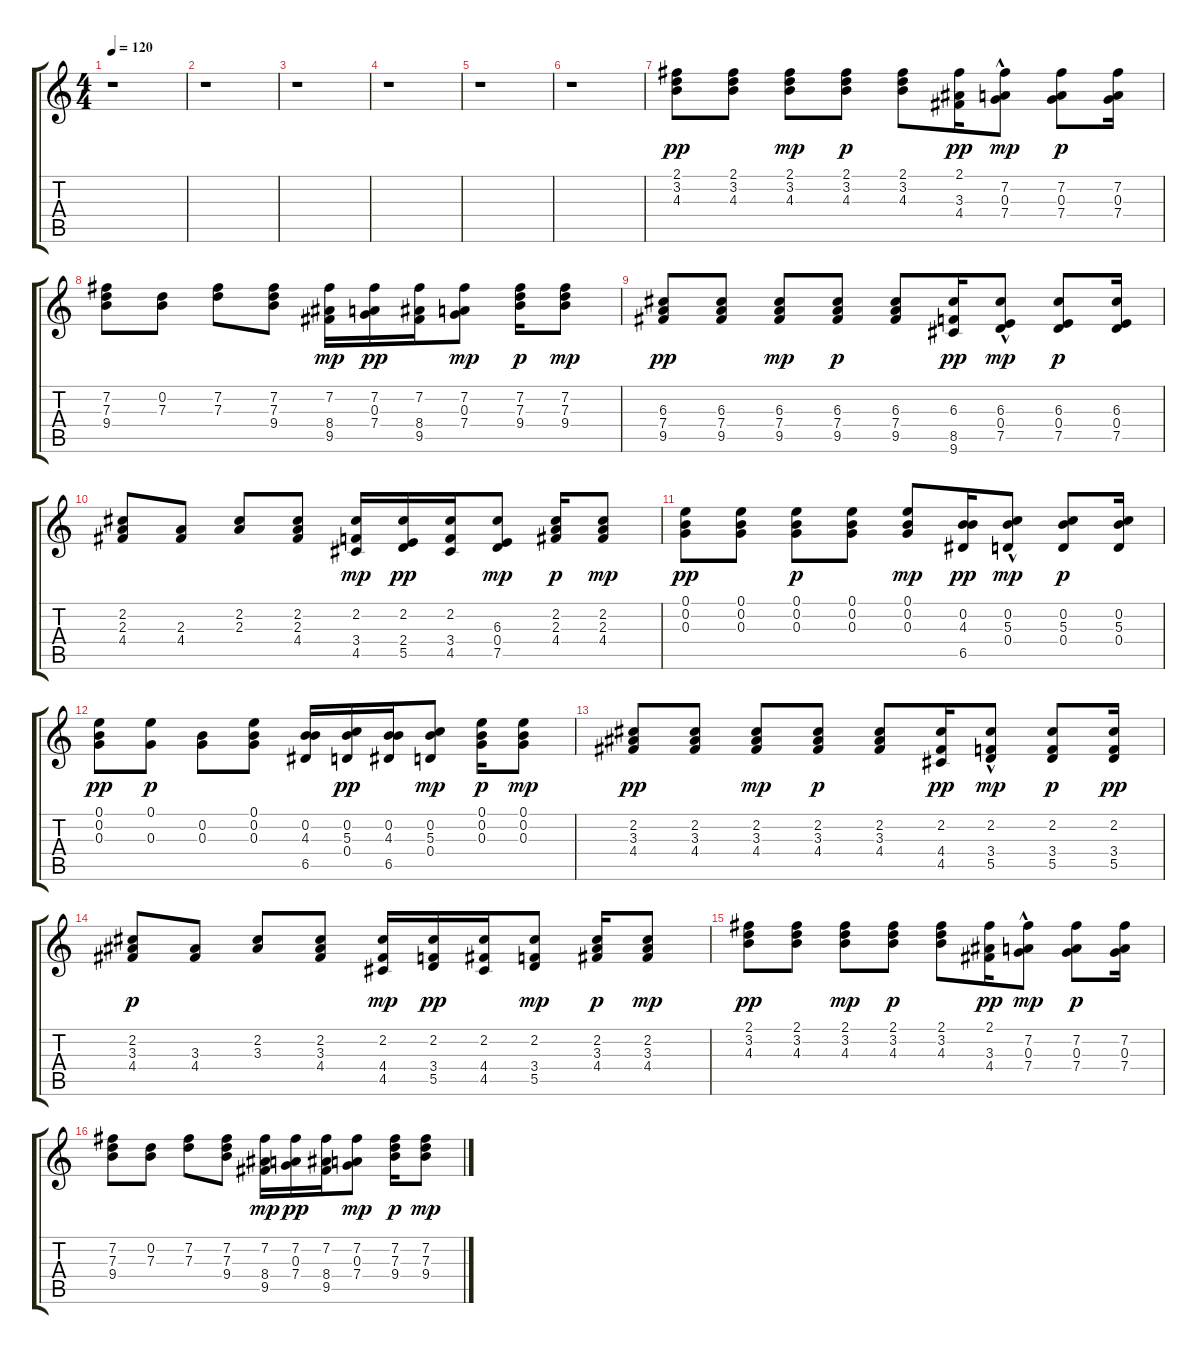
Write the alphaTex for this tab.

\track "" {instrument acousticguitarsteel}
\staff {score tabs}
\tuning (E4 B3 G3 D3 A2 E2) {hide}
\ts (4 4)
\tempo 120
\clef g2
\ks c
r.1{dy pp} |
r.1 |
r.1 |
r.1 |
r.1 |
r.1 |
(2.1 3.2 4.3).8 (2.1 3.2 4.3).8 (2.1 3.2 4.3).8{dy mp} (2.1 3.2 4.3).8{dy p} (2.1 3.2 4.3).8 (2.1 3.3 4.4).16{dy pp} (7.2 0.3{hac} 7.4{hac}).8{dy mp} (7.2 0.3 7.4).8{dy p} (7.2 0.3 7.4).16 |
(7.2 7.3 9.4).8 (0.2 7.3).8 (7.2 7.3).8 (7.2 7.3 9.4).8 (7.2 8.4 9.5).16{dy mp} (7.2 0.3 7.4).16{dy pp} (7.2 8.4 9.5).16 (7.2 0.3 7.4).8{dy mp} (7.2 7.3 9.4).16{dy p} (7.2 7.3 9.4).8{dy mp} |
(6.3 7.4 9.5).8{dy pp} (6.3 7.4 9.5).8 (6.3 7.4 9.5).8{dy mp} (6.3 7.4 9.5).8{dy p} (6.3 7.4 9.5).8 (6.3 8.5 9.6).16{dy pp} (6.3 0.4{hac} 7.5{hac}).8{dy mp} (6.3 0.4 7.5).8{dy p} (6.3 0.4 7.5).16 |
(2.2 2.3 4.4).8 (2.3 4.4).8 (2.2 2.3).8 (2.2 2.3 4.4).8 (2.2 3.4 4.5).16{dy mp} (2.2 2.4 5.5).16{dy pp} (2.2 3.4 4.5).16 (6.3 0.4 7.5).8{dy mp} (2.2 2.3 4.4).16{dy p} (2.2 2.3 4.4).8{dy mp} |
(0.1 0.2 0.3).8{dy pp} (0.1 0.2 0.3).8 (0.1 0.2 0.3).8{dy p} (0.1 0.2 0.3).8 (0.1 0.2 0.3).8{dy mp} (0.2 4.3 6.5).16{dy pp} (0.2 5.3{hac} 0.4{hac}).8{dy mp} (0.2 5.3 0.4).8{dy p} (0.2 5.3 0.4).16 |
(0.1 0.2 0.3).8{dy pp} (0.1 0.3).8{dy p} (0.2 0.3).8 (0.1 0.2 0.3).8 (0.2 4.3 6.5).16 (0.2 5.3 0.4).16{dy pp} (0.2 4.3 6.5).16 (0.2 5.3 0.4).8{dy mp} (0.1 0.2 0.3).16{dy p} (0.1 0.2 0.3).8{dy mp} |
(2.2 3.3 4.4).8{dy pp} (2.2 3.3 4.4).8 (2.2 3.3 4.4).8{dy mp} (2.2 3.3 4.4).8{dy p} (2.2 3.3 4.4).8 (2.2 4.4 4.5).16{dy pp} (2.2 3.4{hac} 5.5{hac}).8{dy mp} (2.2 3.4 5.5).8{dy p} (2.2 3.4 5.5).16{dy pp} |
(2.2 3.3 4.4).8{dy p} (3.3 4.4).8 (2.2 3.3).8 (2.2 3.3 4.4).8 (2.2 4.4 4.5).16{dy mp} (2.2 3.4 5.5).16{dy pp} (2.2 4.4 4.5).16 (2.2 3.4 5.5).8{dy mp} (2.2 3.3 4.4).16{dy p} (2.2 3.3 4.4).8{dy mp} |
(2.1 3.2 4.3).8{dy pp} (2.1 3.2 4.3).8 (2.1 3.2 4.3).8{dy mp} (2.1 3.2 4.3).8{dy p} (2.1 3.2 4.3).8 (2.1 3.3 4.4).16{dy pp} (7.2 0.3{hac} 7.4{hac}).8{dy mp} (7.2 0.3 7.4).8{dy p} (7.2 0.3 7.4).16 |
(7.2 7.3 9.4).8 (0.2 7.3).8 (7.2 7.3).8 (7.2 7.3 9.4).8 (7.2 8.4 9.5).16{dy mp} (7.2 0.3 7.4).16{dy pp} (7.2 8.4 9.5).16 (7.2 0.3 7.4).8{dy mp} (7.2 7.3 9.4).16{dy p} (7.2 7.3 9.4).8{dy mp}
